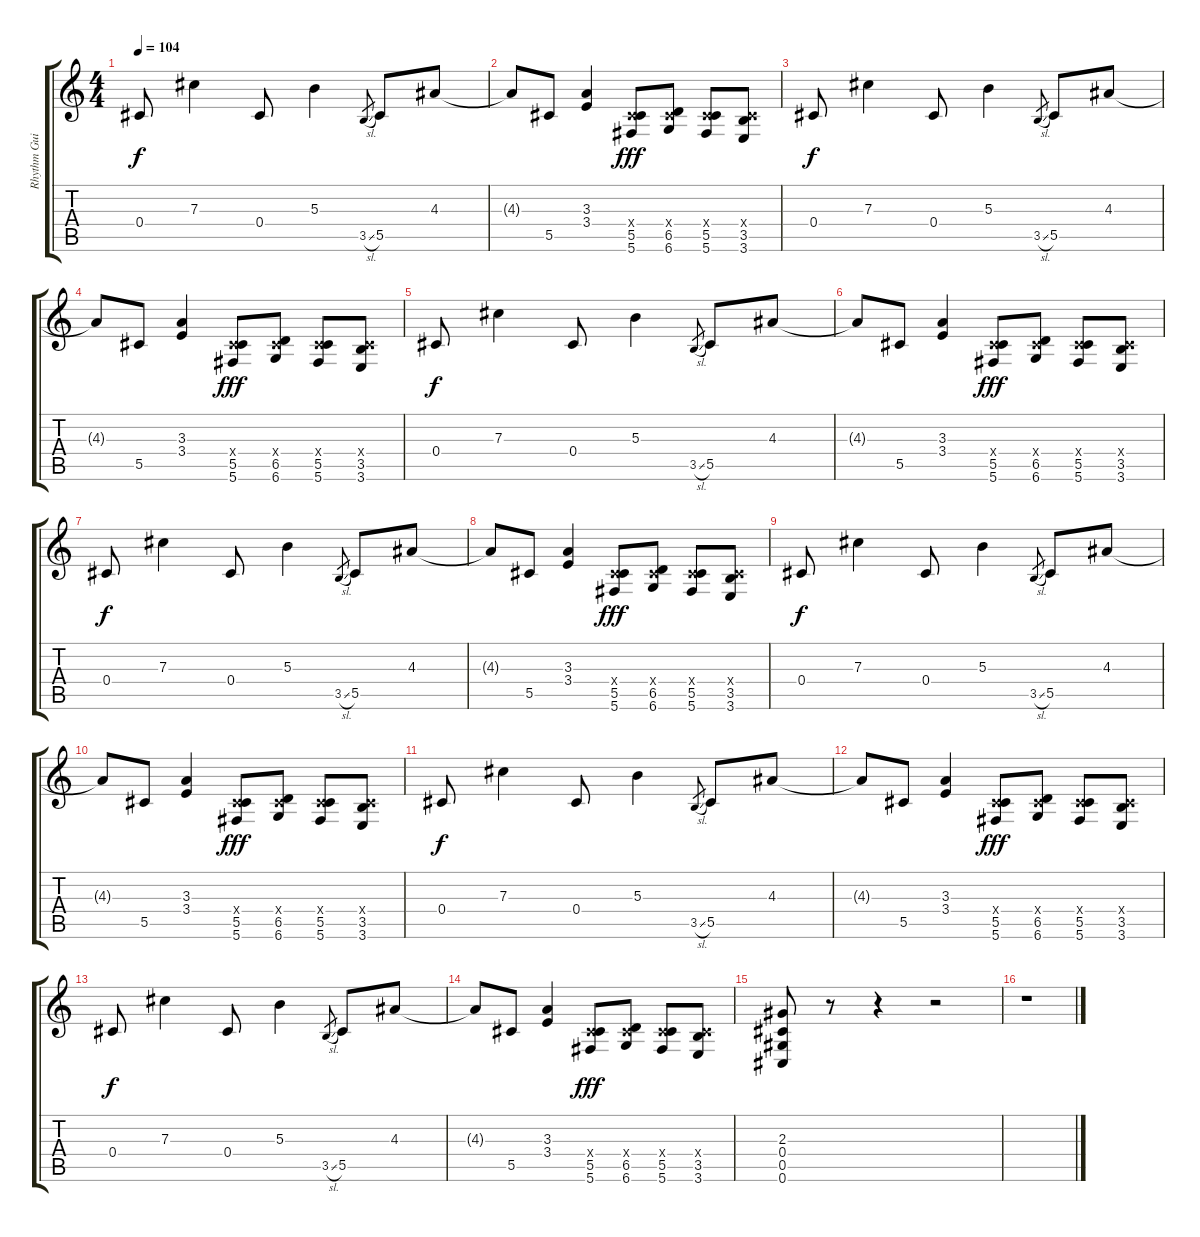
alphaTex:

\track ("Rhythm Guitar 2" "Rhythm Gui") {instrument distortionguitar}
\staff {score tabs}
\tuning (Eb4 Bb3 Gb3 Db3 Ab2 Db2) {hide}
\ts (4 4)
\tempo 104
\clef g2
\ks c
0.4.8{dy f} 7.3.4 0.4.8 5.3.4 3.5{sl}.8{gr} 5.5.8 4.3.8 |
4.3{t}.8 5.5.8 (3.3 3.4).4 (0.4{x} 5.5 5.6).8{dy fff} (0.4{x} 6.5 6.6).8 (0.4{x} 5.5 5.6).8 (0.4{x} 3.5 3.6).8 |
0.4.8{dy f} 7.3.4 0.4.8 5.3.4 3.5{sl}.8{gr} 5.5.8 4.3.8 |
4.3{t}.8 5.5.8 (3.3 3.4).4 (0.4{x} 5.5 5.6).8{dy fff} (0.4{x} 6.5 6.6).8 (0.4{x} 5.5 5.6).8 (0.4{x} 3.5 3.6).8 |
0.4.8{dy f} 7.3.4 0.4.8 5.3.4 3.5{sl}.8{gr} 5.5.8 4.3.8 |
4.3{t}.8 5.5.8 (3.3 3.4).4 (0.4{x} 5.5 5.6).8{dy fff} (0.4{x} 6.5 6.6).8 (0.4{x} 5.5 5.6).8 (0.4{x} 3.5 3.6).8 |
0.4.8{dy f} 7.3.4 0.4.8 5.3.4 3.5{sl}.8{gr} 5.5.8 4.3.8 |
4.3{t}.8 5.5.8 (3.3 3.4).4 (0.4{x} 5.5 5.6).8{dy fff} (0.4{x} 6.5 6.6).8 (0.4{x} 5.5 5.6).8 (0.4{x} 3.5 3.6).8 |
0.4.8{dy f} 7.3.4 0.4.8 5.3.4 3.5{sl}.8{gr} 5.5.8 4.3.8 |
4.3{t}.8 5.5.8 (3.3 3.4).4 (0.4{x} 5.5 5.6).8{dy fff} (0.4{x} 6.5 6.6).8 (0.4{x} 5.5 5.6).8 (0.4{x} 3.5 3.6).8 |
0.4.8{dy f} 7.3.4 0.4.8 5.3.4 3.5{sl}.8{gr} 5.5.8 4.3.8 |
4.3{t}.8 5.5.8 (3.3 3.4).4 (0.4{x} 5.5 5.6).8{dy fff} (0.4{x} 6.5 6.6).8 (0.4{x} 5.5 5.6).8 (0.4{x} 3.5 3.6).8 |
0.4.8{dy f} 7.3.4 0.4.8 5.3.4 3.5{sl}.8{gr} 5.5.8 4.3.8 |
4.3{t}.8 5.5.8 (3.3 3.4).4 (0.4{x} 5.5 5.6).8{dy fff} (0.4{x} 6.5 6.6).8 (0.4{x} 5.5 5.6).8 (0.4{x} 3.5 3.6).8 |
(2.3 0.4 0.5 0.6).8 r.8 r.4 r.2 |
r.1
